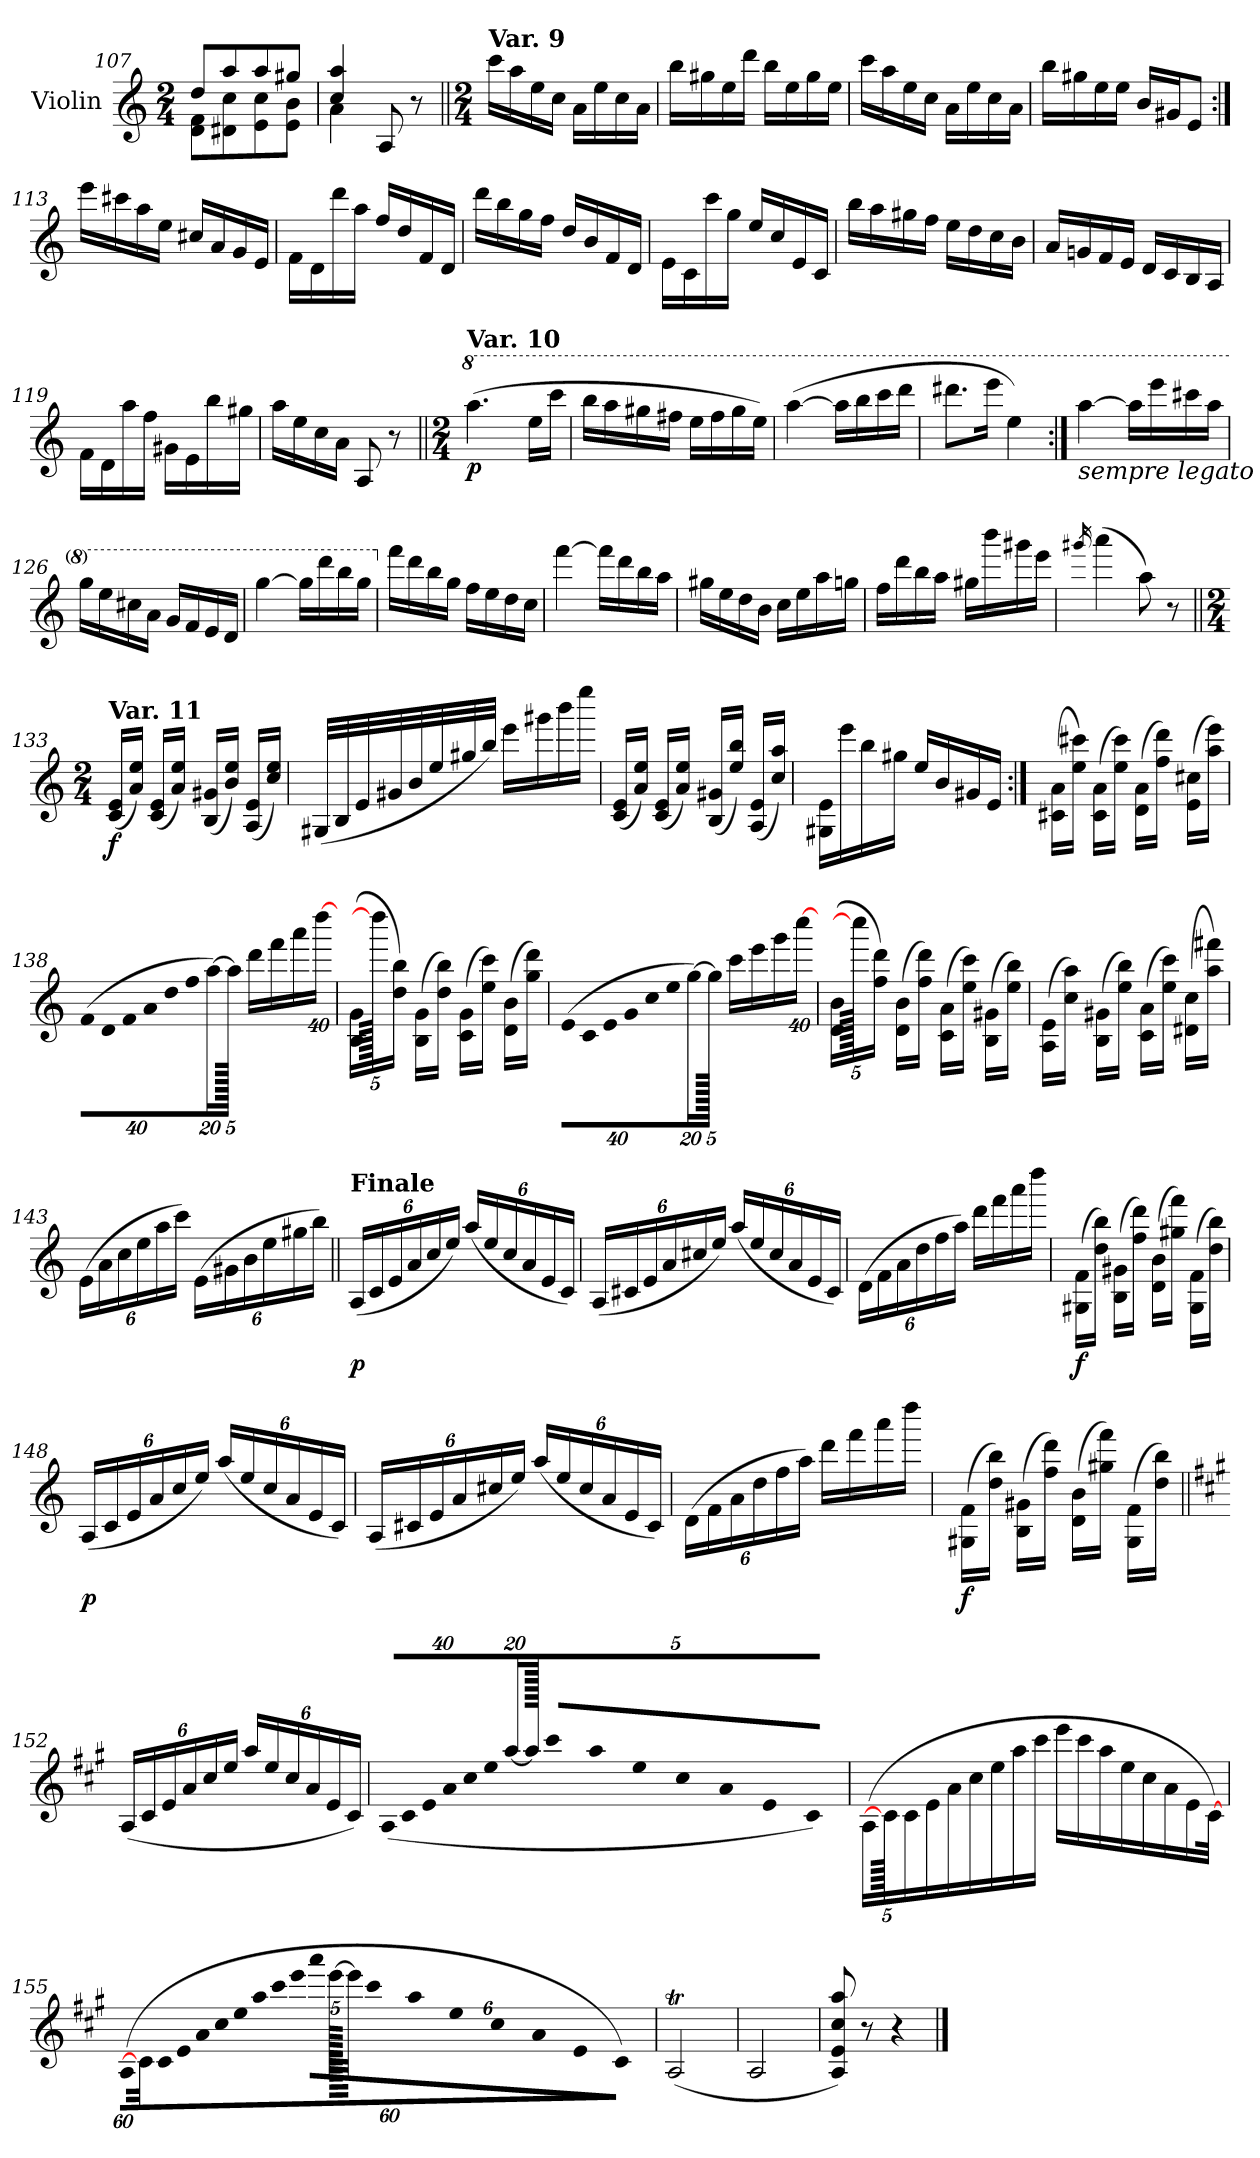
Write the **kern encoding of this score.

**kern	**dynam
*part1	*part1
*staff1	*staff1
*I"Violin	*
*I'Vln.	*
*clefG2	*
*k[]	*
*M2/4	*
=107	=107
*^	*
8dd/L	8d\ 8f\L	.
8aa/	8d#X\ 8cc\	.
8aa/	8e\ 8cc\	.
8gg#X/J	8e\ 8b\J	.
=108	=108	=108
4cc/ 4aa/	4a\	.
8A/	4ryy	.
8r	.	.
*v	*v	*
!!LO:LB:g=z
=109||	=109||
*M2/4	*
!LO:TX:a:B:t=Var. 9	!
16ccc\LL	.
16aa\	.
16ee\	.
16cc\JJ	.
16a\LL	.
16ee\	.
16cc\	.
16a\JJ	.
=110	=110
16bb\LL	.
16gg#X\	.
16ee\	.
16ddd\JJ	.
16bb\LL	.
16ee\	.
16gg#\	.
16ee\JJ	.
=111	=111
16ccc\LL	.
16aa\	.
16ee\	.
16cc\JJ	.
16a\LL	.
16ee\	.
16cc\	.
16a\JJ	.
=112	=112
16bb\LL	.
16gg#X\	.
16ee\	.
16ee\JJ	.
16b/LL	.
16g#X/J	.
8e/J	.
!!LO:LB:g=z
=113:|!	=113:|!
16eee\LL	.
16ccc#X\	.
16aa\	.
16ee\JJ	.
16cc#X/LL	.
16a/	.
16g/	.
16e/JJ	.
=114	=114
16f\LL	.
16d\	.
16ddd\	.
16aa\JJ	.
16ff/LL	.
16dd/	.
16f/	.
16d/JJ	.
=115	=115
16ddd\LL	.
16bb\	.
16gg\	.
16ff\JJ	.
16dd/LL	.
16b/	.
16f/	.
16d/JJ	.
=116	=116
16e\LL	.
16c\	.
16ccc\	.
16gg\JJ	.
16ee/LL	.
16cc/	.
16e/	.
16c/JJ	.
!!LO:LB:g=z
=117	=117
16bb\LL	.
16aa\	.
16gg#X\	.
16ff\JJ	.
16ee\LL	.
16dd\	.
16cc\	.
16b\JJ	.
=118	=118
16a/LL	.
16gn/	.
16f/	.
16e/JJ	.
16d/LL	.
16c/	.
16B/	.
16A/JJ	.
=119	=119
16f\LL	.
16d\	.
16aa\	.
16ff\JJ	.
16g#X\LL	.
16e\	.
16bb\	.
16gg#X\JJ	.
=120	=120
16aa\LL	.
16ee\	.
16cc\	.
16a\JJ	.
8A/	.
8r	.
!!LO:LB:g=z
=121||	=121||
*M2/4	*
*8va	*
!LO:TX:a:B:t=Var. 10	!
!	!LO:DY:b
(>4.aaa\	p
16eee\LL	.
16cccc\JJ	.
=122	=122
16bbb\LL	.
16aaa\	.
16ggg#X\	.
16fff#X\JJ	.
16eee\LL	.
16fff#\	.
16ggg#\	.
16eee\JJ)	.
=123	=123
(>[4aaa\	.
16aaa\LL]	.
16bbb\	.
16cccc\	.
16dddd\JJ	.
=124	=124
8.dddd#X\L	.
16eeee\Jk	.
4eee\)	.
=125:|!	=125:|!
!LO:TX:b:i:t=sempre legato	!
[4aaa\	.
16aaa\LL]	.
16eeee\	.
16cccc#X\	.
16aaa\JJ	.
=126	=126
16ggg\LL	.
16eee\	.
16ccc#X\	.
16aa\JJ	.
16gg/LL	.
16ff/	.
16ee/	.
16dd/JJ	.
!!LO:LB:g=z
=127	=127
[4ggg\	.
16ggg\LL]	.
16dddd\	.
16bbb\	.
16ggg\JJ	.
=128	=128
*X8va	*
16fff\LL	.
16ddd\	.
16bb\	.
16gg\JJ	.
16ff\LL	.
16ee\	.
16dd\	.
16cc\JJ	.
=129	=129
[4fff\	.
16fff\LL]	.
16ddd\	.
16bb\	.
16aa\JJ	.
=130	=130
16gg#X\LL	.
16ee\	.
16dd\	.
16b\JJ	.
16cc\LL	.
16ee\	.
16aa\	.
16ggn\JJ	.
=131	=131
16ff\LL	.
16ddd\	.
16bb\	.
16aa\JJ	.
16gg#X\LL	.
16bbb\	.
16ggg#X\	.
16eee\JJ	.
!!LO:LB:g=z
=132	=132
16qggg#X/	.
(>4aaa\	.
8aa\)	.
8r	.
!!LO:PB:g=z
=133||	=133||
*M2/4	*
!LO:TX:a:B:t=Var. 11	!
!	!LO:DY:b
(<16c/ 16e/LL	f
16a/ 16ee/JJ)	.
(<16c/ 16e/LL	.
16a/ 16ee/JJ)	.
(<16B/ 16g#X/LL	.
16b/ 16ee/JJ)	.
(<16A/ 16e/LL	.
16cc/ 16ee/JJ)	.
=134	=134
(<32G#X/LLL	.
32B/	.
32e/	.
32g#X/	.
32b/	.
32ee/	.
32gg#X/	.
32bb/JJJ)	.
16eee\LL	.
16ggg#X\	.
16bbb\	.
16eeee\JJ	.
=135	=135
(<16c/ 16e/LL	.
16a/ 16ee/JJ)	.
(<16c/ 16e/LL	.
16a/ 16ee/JJ)	.
(<16B/ 16g#X/LL	.
16ee/ 16bb/JJ)	.
(<16A/ 16e/LL	.
16cc/ 16aa/JJ)	.
=136	=136
16G#X\ 16e\LL	.
16eee\	.
16bb\	.
16gg#X\JJ	.
16ee/LL	.
16b/	.
16g#X/	.
16e/JJ	.
!!LO:LB:g=z
=137:|!	=137:|!
(>16c#X\ 16a\LL	.
16ee\ 16ccc#X\JJ)	.
(>16c#\ 16a\LL	.
16ee\ 16ccc#\JJ)	.
(>16d\ 16a\LL	.
16ff\ 16ddd\JJ)	.
(>16e\ 16cc#X\LL	.
16aa\ 16eee\JJ)	.
=138	=138
*Xbrackettup	*
!LO:N:vis=32	!
(>640%23f\LLL	.
!LO:N:vis=32	!
640%23d\	.
!LO:N:vis=32	!
640%23f\	.
!LO:N:vis=32	!
640%23a\	.
!LO:N:vis=32	!
640%23dd\	.
!LO:N:vis=32	!
640%23ff\	.
[320%11aa\JJ)	.
640aa\JJJ]	.
16ddd\LL	.
16fff\	.
16aaa\	.
[640%39dddd\JJ	.
=139	=139
(>16B\ 16g\LL	.
640dddd\JJ]	.
16dd\ 16bb\JJ)	.
(>16B\ 16g\LL	.
16dd\ 16bb\JJ)	.
(>16c\ 16g\LL	.
16ee\ 16ccc\JJ)	.
(>16d\ 16b\LL	.
16gg\ 16ddd\JJ)	.
=140	=140
!LO:N:vis=32	!
(>640%23e\LLL	.
!LO:N:vis=32	!
640%23c\	.
!LO:N:vis=32	!
640%23e\	.
!LO:N:vis=32	!
640%23g\	.
!LO:N:vis=32	!
640%23cc\	.
!LO:N:vis=32	!
640%23ee\	.
[320%11gg\JJ)	.
640gg\JJJ]	.
16ccc\LL	.
16eee\	.
16ggg\	.
[640%39cccc\JJ	.
!!LO:LB:g=z
=141	=141
(>16d\ 16b\LL	.
640cccc\JJ]	.
16ff\ 16ddd\JJ)	.
(>16d\ 16b\LL	.
16ff\ 16ddd\JJ)	.
(>16c\ 16a\LL	.
16ee\ 16ccc\JJ)	.
(>16B\ 16g#X\LL	.
16ee\ 16bb\JJ)	.
=142	=142
(>16A\ 16e\LL	.
16cc\ 16aa\JJ)	.
(>16B\ 16g#X\LL	.
16ee\ 16bb\JJ)	.
(>16c\ 16a\LL	.
16ee\ 16ccc\JJ)	.
(>16d#X\ 16cc\LL	.
16aa\ 16fff#X\JJ)	.
=143	=143
(>24e\LL	.
24a\	.
24cc\	.
24ee\	.
24aa\	.
24ccc\JJ)	.
(>24e\LL	.
24g#X\	.
24b\	.
24ee\	.
24gg#X\	.
24bb\JJ)	.
!!LO:LB:g=z
=144||	=144||
!LO:TX:a:B:t=Finale	!
!	!LO:DY:b
(<24A/LL	p
24c/	.
24e/	.
24a/	.
24cc/	.
24ee/JJ)	.
(<24aa/LL	.
24ee/	.
24cc/	.
24a/	.
24e/	.
24c/JJ)	.
=145	=145
(<24A/LL	.
24c#X/	.
24e/	.
24a/	.
24cc#X/	.
24ee/JJ)	.
(<24aa/LL	.
24ee/	.
24cc#/	.
24a/	.
24e/	.
24c#/JJ)	.
=146	=146
(>24d\LL	.
24f\	.
24a\	.
24dd\	.
24ff\	.
24aa\JJ)	.
16ddd\LL	.
16fff\	.
16aaa\	.
16dddd\JJ	.
=147	=147
!	!LO:DY:b
(>16G#X\ 16f\LL	f
16dd\ 16bb\JJ)	.
(>16B\ 16g#X\LL	.
16ff\ 16ddd\JJ)	.
(>16d\ 16b\LL	.
16gg#X\ 16fff\JJ)	.
(>16G#\ 16f\LL	.
16dd\ 16bb\JJ)	.
!!LO:LB:g=z
=148	=148
!	!LO:DY:b
(<24A/LL	p
24c/	.
24e/	.
24a/	.
24cc/	.
24ee/JJ)	.
(<24aa/LL	.
24ee/	.
24cc/	.
24a/	.
24e/	.
24c/JJ)	.
=149	=149
(<24A/LL	.
24c#X/	.
24e/	.
24a/	.
24cc#X/	.
24ee/JJ)	.
(<24aa/LL	.
24ee/	.
24cc#/	.
24a/	.
24e/	.
24c#/JJ)	.
=150	=150
(>24d\LL	.
24f\	.
24a\	.
24dd\	.
24ff\	.
24aa\JJ)	.
16ddd\LL	.
16fff\	.
16aaa\	.
16dddd\JJ	.
!!LO:LB:g=z
=151	=151
!	!LO:DY:b
(>16G#X\ 16f\LL	f
16dd\ 16bb\JJ)	.
(>16B\ 16g#X\LL	.
16ff\ 16ddd\JJ)	.
(>16d\ 16b\LL	.
16gg#X\ 16fff\JJ)	.
(>16G#\ 16f\LL	.
16dd\ 16bb\JJ)	.
!!LO:LB:g=z
=152||	=152||
*k[f#c#g#]	*
(<24A/LL	.
24c#/	.
24e/	.
24a/	.
24cc#/	.
24ee/JJ	.
24aa/LL	.
24ee/	.
24cc#/	.
24a/	.
24e/	.
24c#/JJ)	.
=153	=153
!LO:N:vis=16	!
(<640%23A/LL	.
!LO:N:vis=16	!
640%23c#/	.
!LO:N:vis=16	!
640%23e/	.
!LO:N:vis=16	!
640%23a/	.
!LO:N:vis=16	!
640%23cc#/	.
!LO:N:vis=16	!
640%23ee/	.
[320%11aa/JJ	.
640aa/JJ]	.
!LO:N:vis=16	!
640%23ccc#/LL	.
!LO:N:vis=16	!
640%23aa/	.
!LO:N:vis=16	!
640%23ee/	.
!LO:N:vis=16	!
640%23cc#/	.
!LO:N:vis=16	!
640%23a/	.
!LO:N:vis=16	!
640%23e/	.
[640%21c#/JJ)	.
=154	=154
(>16A\LL	.
320c#/JJ]	.
16c#\	.
16e\	.
16a\	.
16cc#\	.
16ee\	.
16aa\	.
16ccc#\JJ	.
16eee\LL	.
16ccc#\	.
16aa\	.
16ee\	.
16cc#\	.
16a\	.
16e\	.
[32c#\JJ)	.
!!LO:LB:g=z
=155	=155
!LO:N:vis=16	!
(>1920%53A\LL	.
32c#\JJ]	.
!LO:N:vis=16	!
1920%53c#\	.
!LO:N:vis=16	!
1920%53e\	.
!LO:N:vis=16	!
1920%53a\	.
!LO:N:vis=16	!
1920%53cc#\	.
!LO:N:vis=16	!
1920%53ee\	.
!LO:N:vis=16	!
1920%53aa\	.
!LO:N:vis=16	!
1920%53ccc#\	.
!LO:N:vis=16	!
1920%53eee\JJ	.
!LO:N:vis=16	!
1920%53aaa\LL	.
[640eee\	.
192%5eee\]	.
!LO:N:vis=16	!
1920%53ccc#\	.
!LO:N:vis=16	!
1920%53aa\	.
!LO:N:vis=16	!
1920%53ee\	.
!LO:N:vis=16	!
1920%53cc#\	.
!LO:N:vis=16	!
1920%53a\	.
!LO:N:vis=16	!
1920%53e\	.
!LO:N:vis=16	!
1920%53c#\JJ)	.
=156	=156
(<2AT/	.
=157	=157
2ATTT/	.
=158	=158
8A/ 8e/ 8cc#/ 8aa/)	.
8r	.
4r	.
==	==
*-	*-
